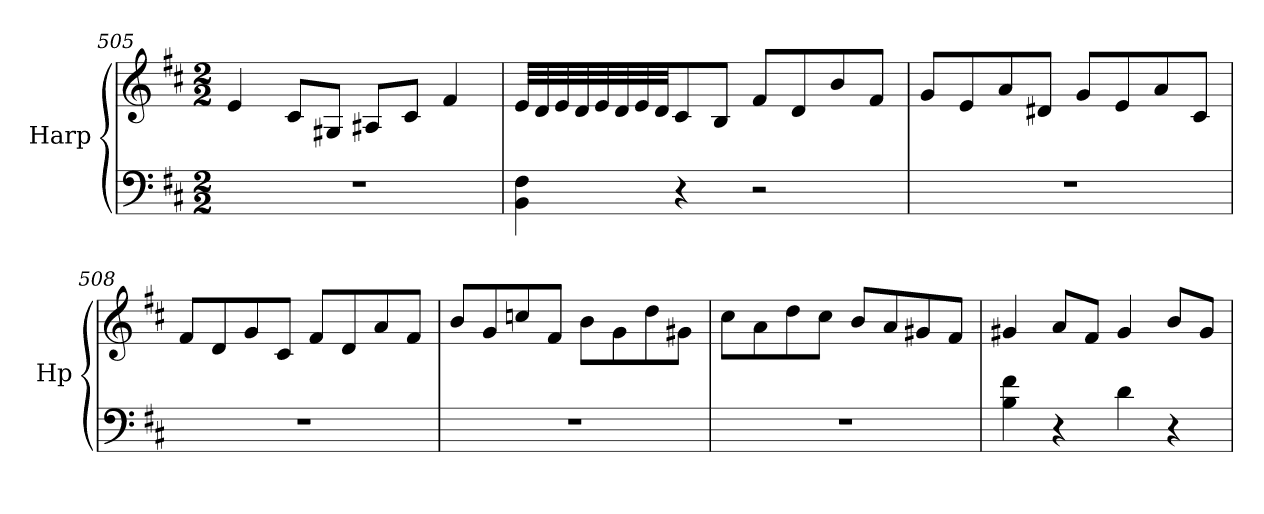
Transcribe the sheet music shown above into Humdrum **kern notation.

**kern	**kern
*part1	*part1
*staff2	*staff1
*I"Harp	*
*I'Hp	*
*clefF4	*clefG2
*k[f#c#]	*k[f#c#]
*M2/2	*M2/2
=505	=505
1r	4e/
.	8c#/L
.	8G#X/J
.	8A#X/L
.	8c#/J
.	4f#/
=506	=506
4BB\ 4F#\	32e/LLL
.	32d/
.	32e/
.	32d/
.	32e/
.	32d/
.	32e/
.	32d/JJ
4r	8c#/
.	8B/J
2r	8f#/L
.	8d/
.	8b/
.	8f#/J
=507	=507
1r	8g/L
.	8e/
.	8a/
.	8d#X/J
.	8g/L
.	8e/
.	8a/
.	8c#/J
!!LO:PB:g=z
=508	=508
1r	8f#/L
.	8d/
.	8g/
.	8c#/J
.	8f#/L
.	8d/
.	8a/
.	8f#/J
=509	=509
1r	8b/L
.	8g/
.	8ccn/
.	8f#/J
.	8b\L
.	8g\
.	8dd\
.	8g#X\J
=510	=510
1r	8cc#\L
.	8a\
.	8dd\
.	8cc#\J
.	8b/L
.	8a/
.	8g#X/
.	8f#/J
=511	=511
4B\ 4f#\	4g#X/
4r	8a/L
.	8f#/J
4d\	4g#/
4r	8b/L
.	8g#/J
=	=
*-	*-
